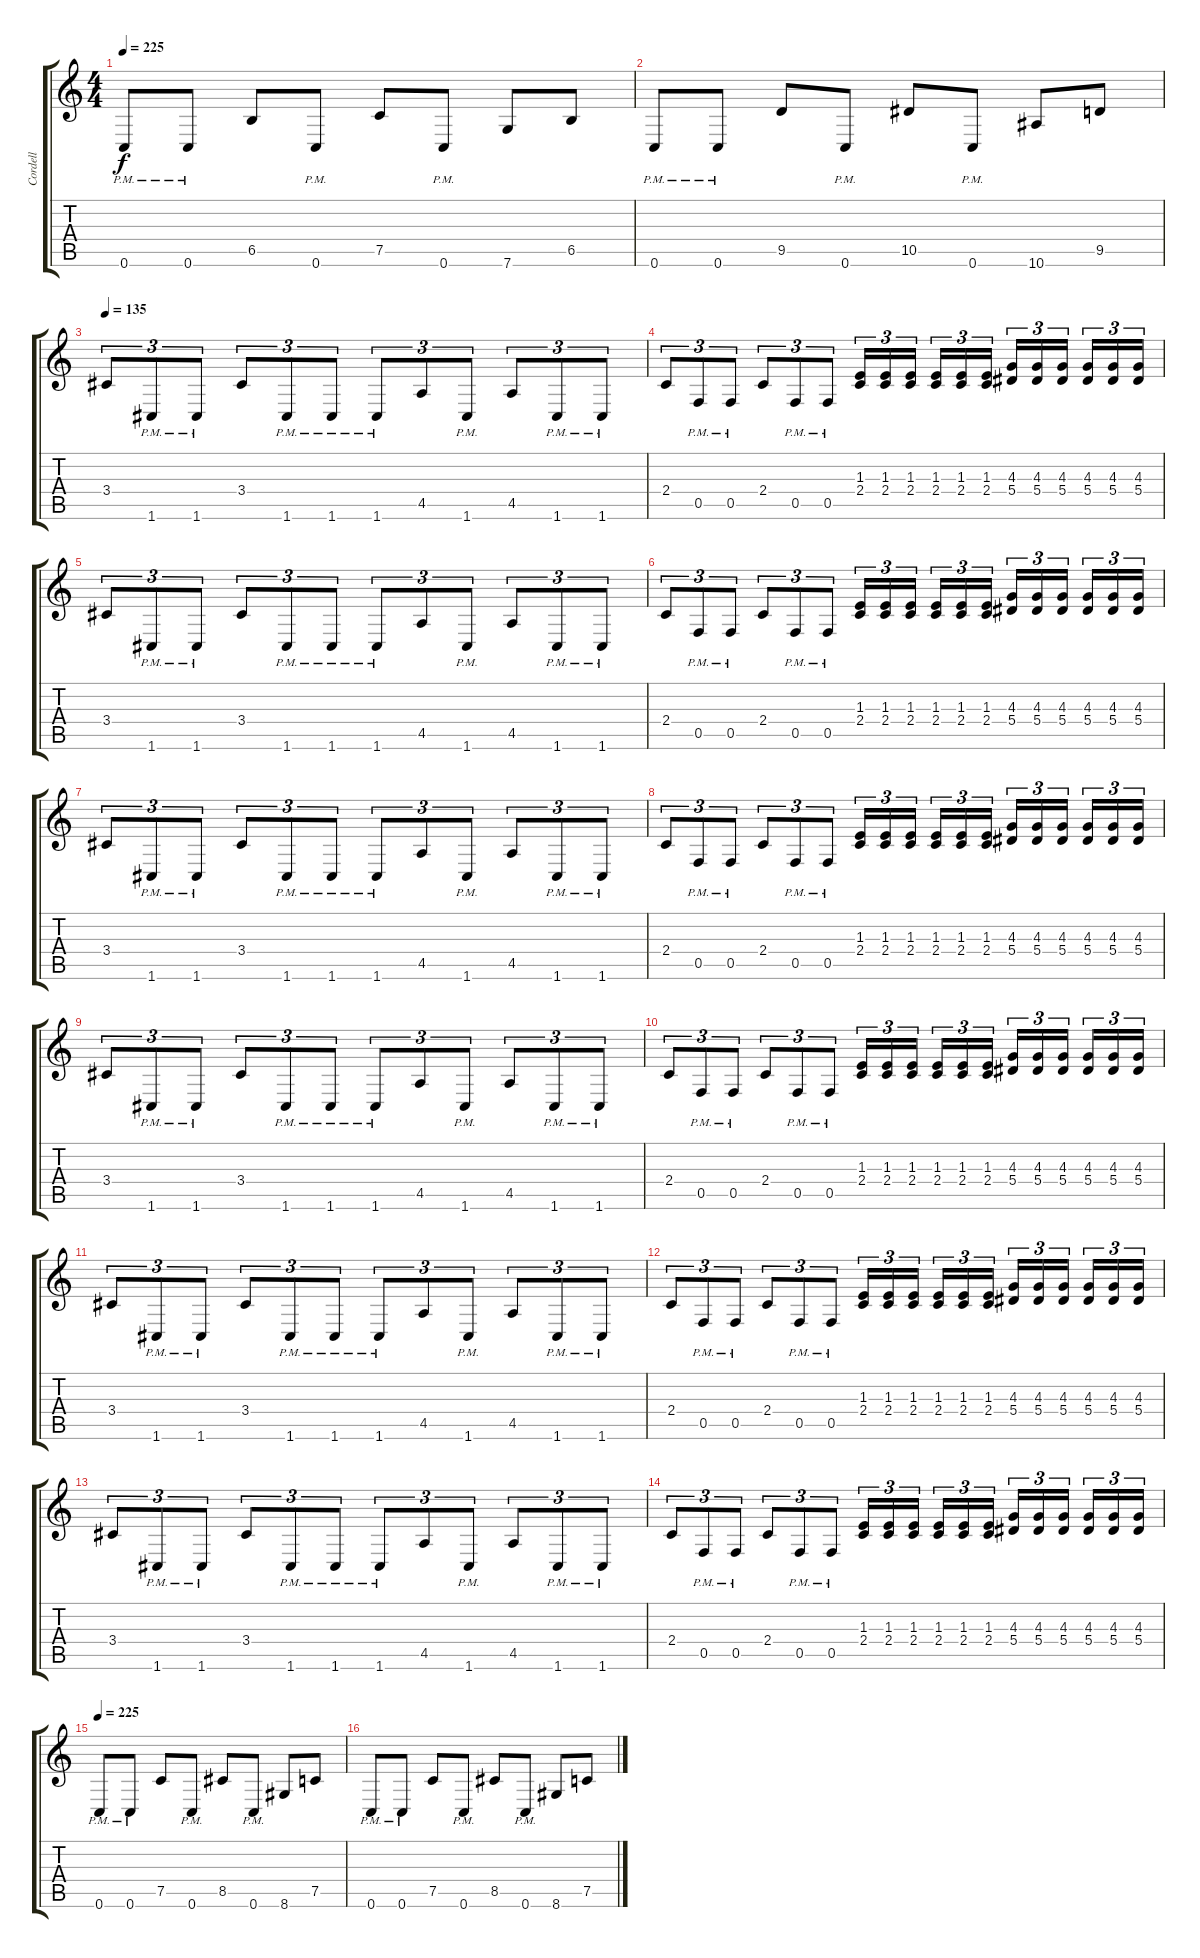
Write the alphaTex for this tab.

\track ("Cordell" "Cordell") {instrument distortionguitar}
\staff {score tabs}
\tuning (C4 G3 Eb3 Bb2 F2 C2) {hide}
\ts (4 4)
\tempo 225
\clef g2
\ks c
0.6{pm}.8{dy f} 0.6{pm}.8 6.5.8 0.6{pm}.8 7.5.8 0.6{pm}.8 7.6.8 6.5.8 |
0.6{pm}.8 0.6{pm}.8 9.5.8 0.6{pm}.8 10.5.8 0.6{pm}.8 10.6.8 9.5.8 |
\tempo 135
3.4.8{tu (3 2)} 1.6{pm}.8{tu (3 2)} 1.6{pm}.8{tu (3 2)} 3.4.8{tu (3 2)} 1.6{pm}.8{tu (3 2)} 1.6{pm}.8{tu (3 2)} 1.6{pm}.8{tu (3 2)} 4.5.8{tu (3 2)} 1.6{pm}.8{tu (3 2)} 4.5.8{tu (3 2)} 1.6{pm}.8{tu (3 2)} 1.6{pm}.8{tu (3 2)} |
2.4.8{tu (3 2)} 0.5{pm}.8{tu (3 2)} 0.5{pm}.8{tu (3 2)} 2.4.8{tu (3 2)} 0.5{pm}.8{tu (3 2)} 0.5{pm}.8{tu (3 2)} (1.3 2.4).16{tu (3 2)} (1.3 2.4).16{tu (3 2)} (1.3 2.4).16{tu (3 2)} (1.3 2.4).16{tu (3 2)} (1.3 2.4).16{tu (3 2)} (1.3 2.4).16{tu (3 2)} (4.3 5.4).16{tu (3 2)} (4.3 5.4).16{tu (3 2)} (4.3 5.4).16{tu (3 2)} (4.3 5.4).16{tu (3 2)} (4.3 5.4).16{tu (3 2)} (4.3 5.4).16{tu (3 2)} |
3.4.8{tu (3 2)} 1.6{pm}.8{tu (3 2)} 1.6{pm}.8{tu (3 2)} 3.4.8{tu (3 2)} 1.6{pm}.8{tu (3 2)} 1.6{pm}.8{tu (3 2)} 1.6{pm}.8{tu (3 2)} 4.5.8{tu (3 2)} 1.6{pm}.8{tu (3 2)} 4.5.8{tu (3 2)} 1.6{pm}.8{tu (3 2)} 1.6{pm}.8{tu (3 2)} |
2.4.8{tu (3 2)} 0.5{pm}.8{tu (3 2)} 0.5{pm}.8{tu (3 2)} 2.4.8{tu (3 2)} 0.5{pm}.8{tu (3 2)} 0.5{pm}.8{tu (3 2)} (1.3 2.4).16{tu (3 2)} (1.3 2.4).16{tu (3 2)} (1.3 2.4).16{tu (3 2)} (1.3 2.4).16{tu (3 2)} (1.3 2.4).16{tu (3 2)} (1.3 2.4).16{tu (3 2)} (4.3 5.4).16{tu (3 2)} (4.3 5.4).16{tu (3 2)} (4.3 5.4).16{tu (3 2)} (4.3 5.4).16{tu (3 2)} (4.3 5.4).16{tu (3 2)} (4.3 5.4).16{tu (3 2)} |
3.4.8{tu (3 2)} 1.6{pm}.8{tu (3 2)} 1.6{pm}.8{tu (3 2)} 3.4.8{tu (3 2)} 1.6{pm}.8{tu (3 2)} 1.6{pm}.8{tu (3 2)} 1.6{pm}.8{tu (3 2)} 4.5.8{tu (3 2)} 1.6{pm}.8{tu (3 2)} 4.5.8{tu (3 2)} 1.6{pm}.8{tu (3 2)} 1.6{pm}.8{tu (3 2)} |
2.4.8{tu (3 2)} 0.5{pm}.8{tu (3 2)} 0.5{pm}.8{tu (3 2)} 2.4.8{tu (3 2)} 0.5{pm}.8{tu (3 2)} 0.5{pm}.8{tu (3 2)} (1.3 2.4).16{tu (3 2)} (1.3 2.4).16{tu (3 2)} (1.3 2.4).16{tu (3 2)} (1.3 2.4).16{tu (3 2)} (1.3 2.4).16{tu (3 2)} (1.3 2.4).16{tu (3 2)} (4.3 5.4).16{tu (3 2)} (4.3 5.4).16{tu (3 2)} (4.3 5.4).16{tu (3 2)} (4.3 5.4).16{tu (3 2)} (4.3 5.4).16{tu (3 2)} (4.3 5.4).16{tu (3 2)} |
3.4.8{tu (3 2)} 1.6{pm}.8{tu (3 2)} 1.6{pm}.8{tu (3 2)} 3.4.8{tu (3 2)} 1.6{pm}.8{tu (3 2)} 1.6{pm}.8{tu (3 2)} 1.6{pm}.8{tu (3 2)} 4.5.8{tu (3 2)} 1.6{pm}.8{tu (3 2)} 4.5.8{tu (3 2)} 1.6{pm}.8{tu (3 2)} 1.6{pm}.8{tu (3 2)} |
2.4.8{tu (3 2)} 0.5{pm}.8{tu (3 2)} 0.5{pm}.8{tu (3 2)} 2.4.8{tu (3 2)} 0.5{pm}.8{tu (3 2)} 0.5{pm}.8{tu (3 2)} (1.3 2.4).16{tu (3 2)} (1.3 2.4).16{tu (3 2)} (1.3 2.4).16{tu (3 2)} (1.3 2.4).16{tu (3 2)} (1.3 2.4).16{tu (3 2)} (1.3 2.4).16{tu (3 2)} (4.3 5.4).16{tu (3 2)} (4.3 5.4).16{tu (3 2)} (4.3 5.4).16{tu (3 2)} (4.3 5.4).16{tu (3 2)} (4.3 5.4).16{tu (3 2)} (4.3 5.4).16{tu (3 2)} |
3.4.8{tu (3 2)} 1.6{pm}.8{tu (3 2)} 1.6{pm}.8{tu (3 2)} 3.4.8{tu (3 2)} 1.6{pm}.8{tu (3 2)} 1.6{pm}.8{tu (3 2)} 1.6{pm}.8{tu (3 2)} 4.5.8{tu (3 2)} 1.6{pm}.8{tu (3 2)} 4.5.8{tu (3 2)} 1.6{pm}.8{tu (3 2)} 1.6{pm}.8{tu (3 2)} |
2.4.8{tu (3 2)} 0.5{pm}.8{tu (3 2)} 0.5{pm}.8{tu (3 2)} 2.4.8{tu (3 2)} 0.5{pm}.8{tu (3 2)} 0.5{pm}.8{tu (3 2)} (1.3 2.4).16{tu (3 2)} (1.3 2.4).16{tu (3 2)} (1.3 2.4).16{tu (3 2)} (1.3 2.4).16{tu (3 2)} (1.3 2.4).16{tu (3 2)} (1.3 2.4).16{tu (3 2)} (4.3 5.4).16{tu (3 2)} (4.3 5.4).16{tu (3 2)} (4.3 5.4).16{tu (3 2)} (4.3 5.4).16{tu (3 2)} (4.3 5.4).16{tu (3 2)} (4.3 5.4).16{tu (3 2)} |
3.4.8{tu (3 2)} 1.6{pm}.8{tu (3 2)} 1.6{pm}.8{tu (3 2)} 3.4.8{tu (3 2)} 1.6{pm}.8{tu (3 2)} 1.6{pm}.8{tu (3 2)} 1.6{pm}.8{tu (3 2)} 4.5.8{tu (3 2)} 1.6{pm}.8{tu (3 2)} 4.5.8{tu (3 2)} 1.6{pm}.8{tu (3 2)} 1.6{pm}.8{tu (3 2)} |
2.4.8{tu (3 2)} 0.5{pm}.8{tu (3 2)} 0.5{pm}.8{tu (3 2)} 2.4.8{tu (3 2)} 0.5{pm}.8{tu (3 2)} 0.5{pm}.8{tu (3 2)} (1.3 2.4).16{tu (3 2)} (1.3 2.4).16{tu (3 2)} (1.3 2.4).16{tu (3 2)} (1.3 2.4).16{tu (3 2)} (1.3 2.4).16{tu (3 2)} (1.3 2.4).16{tu (3 2)} (4.3 5.4).16{tu (3 2)} (4.3 5.4).16{tu (3 2)} (4.3 5.4).16{tu (3 2)} (4.3 5.4).16{tu (3 2)} (4.3 5.4).16{tu (3 2)} (4.3 5.4).16{tu (3 2)} |
\tempo 225
0.6{pm}.8 0.6{pm}.8 7.5.8 0.6{pm}.8 8.5.8 0.6{pm}.8 8.6.8 7.5.8 |
0.6{pm}.8 0.6{pm}.8 7.5.8 0.6{pm}.8 8.5.8 0.6{pm}.8 8.6.8 7.5.8
